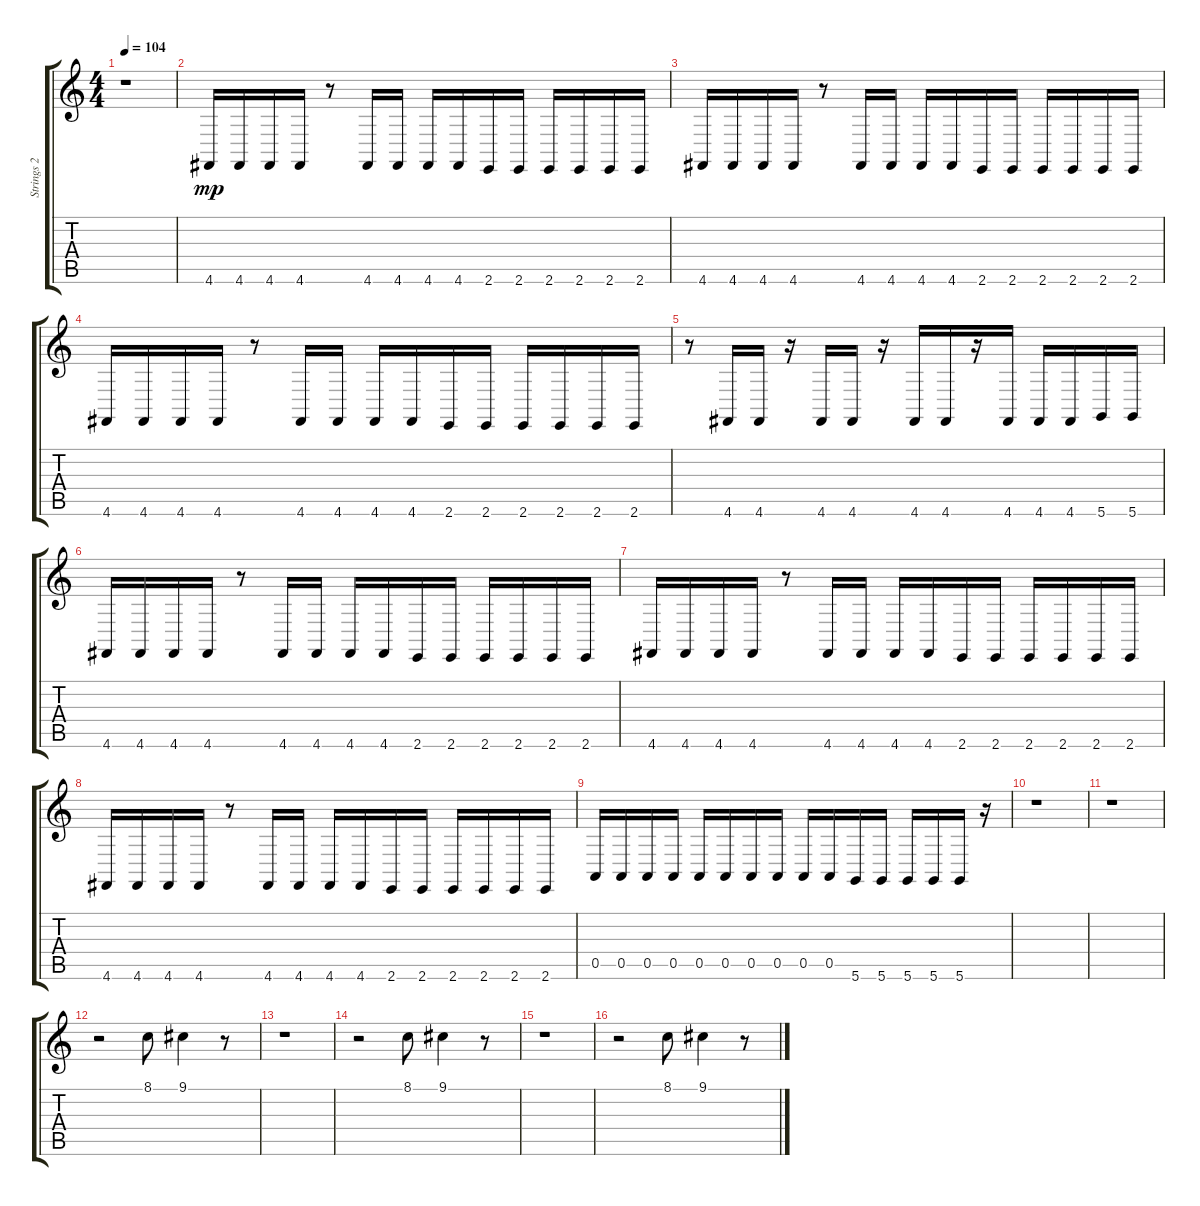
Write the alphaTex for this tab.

\track ("Strings 2" "Strings 2") {instrument synthstrings1}
\staff {score tabs}
\tuning (E4 B3 G3 D3 A2 D2) {hide}
\ts (4 4)
\tempo 104
\clef g2
\ks c
r.1{dy mp} |
4.6.16 4.6.16 4.6.16 4.6.16 r.8 4.6.16 4.6.16 4.6.16 4.6.16 2.6.16 2.6.16 2.6.16 2.6.16 2.6.16 2.6.16 |
4.6.16 4.6.16 4.6.16 4.6.16 r.8 4.6.16 4.6.16 4.6.16 4.6.16 2.6.16 2.6.16 2.6.16 2.6.16 2.6.16 2.6.16 |
4.6.16 4.6.16 4.6.16 4.6.16 r.8 4.6.16 4.6.16 4.6.16 4.6.16 2.6.16 2.6.16 2.6.16 2.6.16 2.6.16 2.6.16 |
r.8 4.6.16 4.6.16 r.16 4.6.16 4.6.16 r.16 4.6.16 4.6.16 r.16 4.6.16 4.6.16 4.6.16 5.6.16 5.6.16 |
4.6.16 4.6.16 4.6.16 4.6.16 r.8 4.6.16 4.6.16 4.6.16 4.6.16 2.6.16 2.6.16 2.6.16 2.6.16 2.6.16 2.6.16 |
4.6.16 4.6.16 4.6.16 4.6.16 r.8 4.6.16 4.6.16 4.6.16 4.6.16 2.6.16 2.6.16 2.6.16 2.6.16 2.6.16 2.6.16 |
4.6.16 4.6.16 4.6.16 4.6.16 r.8 4.6.16 4.6.16 4.6.16 4.6.16 2.6.16 2.6.16 2.6.16 2.6.16 2.6.16 2.6.16 |
0.5.16 0.5.16 0.5.16 0.5.16 0.5.16 0.5.16 0.5.16 0.5.16 0.5.16 0.5.16 5.6.16 5.6.16 5.6.16 5.6.16 5.6.16 r.16 |
r.1 |
r.1 |
r.2 8.1.8 9.1.4 r.8 |
r.1 |
r.2 8.1.8 9.1.4 r.8 |
r.1 |
r.2 8.1.8 9.1.4 r.8
